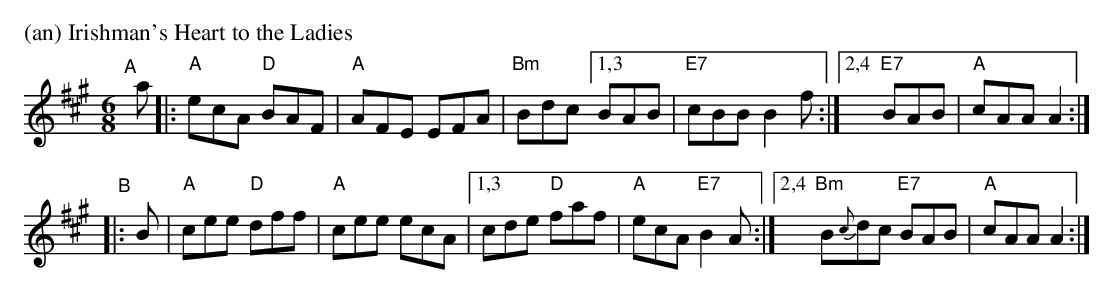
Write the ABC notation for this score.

X:1
P: (an) Irishman's Heart to the Ladies
M: 6/8
L: 1/8
K: A
"^A"[|] a |:\
"A"ecA "D"BAF | "A"AFE EFA | "Bm"Bdc \
[1,3 BAB | "E7"cBB B2f :|\
[2,4 "E7"BAB | "A"cAA A2 :|
"^B"|: B \
| "A"cee "D"dff | "A"cee ecA |\
[1,3 cde "D"faf | "A"ecA "E7"B2A :|\
[2,4 "Bm"B{c}dc "E7"BAB | "A"cAA A2 :|
